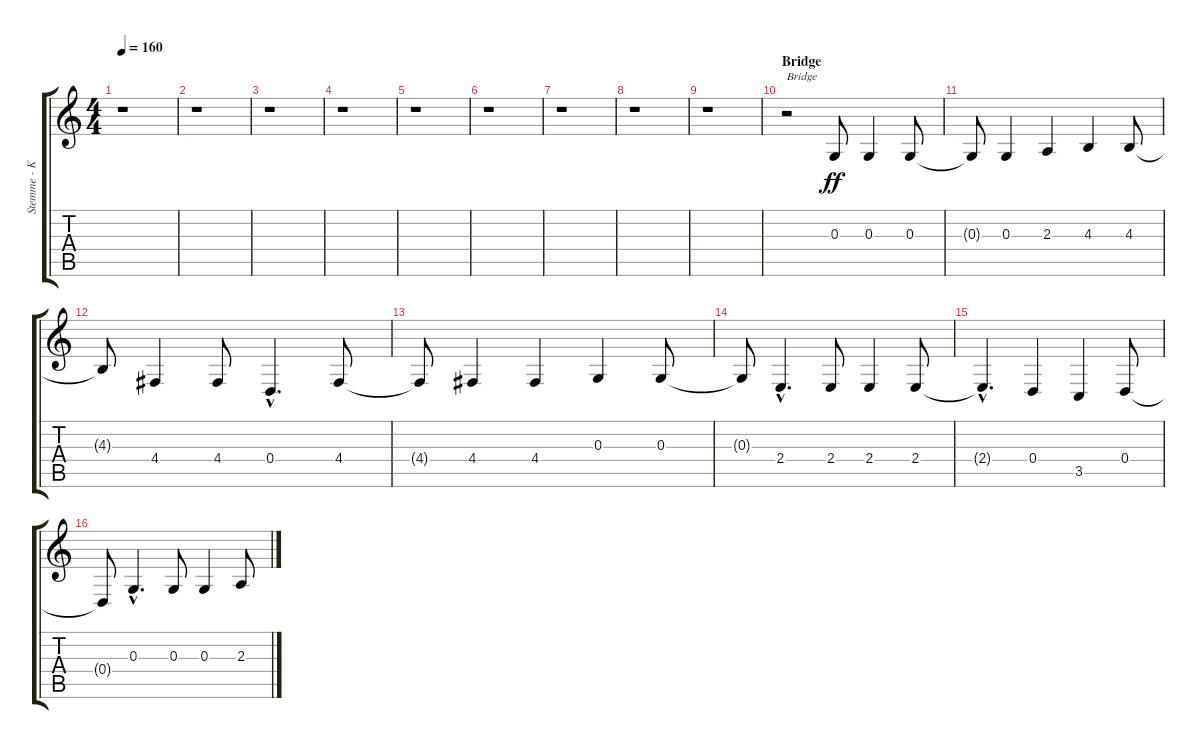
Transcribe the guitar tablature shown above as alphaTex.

\track ("Stemme - Kristoffer" "Stemme - K") {instrument lead2sawtooth}
\staff {score tabs}
\tuning (E4 B3 G3 D3 A2 E2) {hide}
\ts (4 4)
\tempo 160
\clef g2
\ks c
r.1{dy mf} |
r.1 |
r.1 |
r.1 |
r.1 |
r.1 |
r.1 |
r.1 |
r.1 |
\section ("" "Bridge")
r.2{txt "Bridge"} 0.3.8{dy ff} 0.3.4 0.3.8 |
0.3{t}.8 0.3.4 2.3.4 4.3.4 4.3.8 |
4.3{t}.8 4.4.4 4.4.8 0.4{hac}.4{d} 4.4.8 |
4.4{t}.8 4.4.4 4.4.4 0.3.4 0.3.8 |
0.3{t}.8 2.4{hac}.4{d} 2.4.8 2.4.4 2.4.8 |
2.4{hac t}.4{d} 0.4.4 3.5.4 0.4.8 |
0.4{t}.8 0.3{hac}.4{d} 0.3.8 0.3.4 2.3.8
